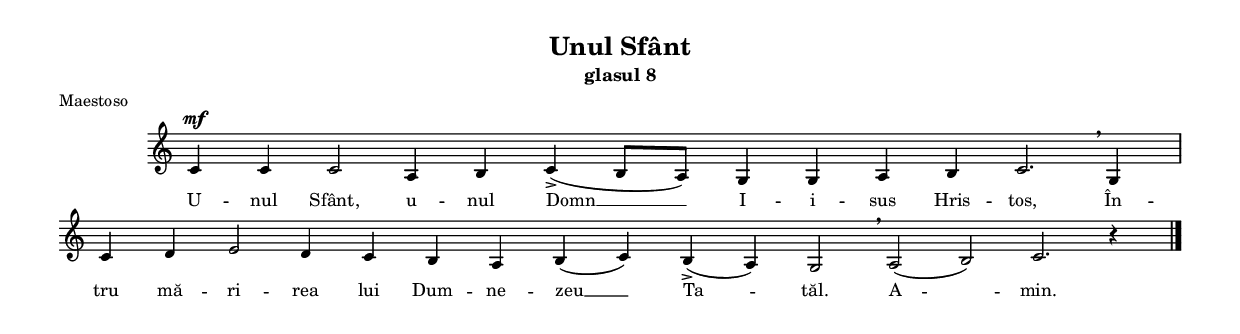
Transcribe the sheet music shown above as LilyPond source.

\version "2.12.0"
\include "defines.ly"
\include "preamble.ly"

\header {
  title = "Unul Sfânt"
  subtitle = "glasul 8"
  meter = "Maestoso"
}

global = {
  \globalPreamble
  \key c \major
  \override Staff.TimeSignature #'stencil = #ly:text-interface::print
  \override Staff.TimeSignature #'text = ""
}

monoWords = \lyricmode {
  U -- nul Sfânt, u -- nul Domn __ I -- i -- sus Hris -- tos,
  În -- tru mă -- ri -- rea lui Dum -- ne -- zeu __ Ta -- tăl. A -- min.
}

monoMusic = \relative {
  \cadenzaOn

  c'4^\mf c4 c2 a4 b4 c4_(\accent b8[ a8)] g4 g4 a4 b4 c2. \breathe
  g4 \bar "|" c4 d4 e2 d4 c4 b4 a4 b4( c4) b4_(\accent a4) g2 \breathe
  a2( b2) c2. r4 \bar "|."
}

\version "2.12.0"
myScore = \new Score \with {
  \override SpacingSpanner #'shortest-duration-space = #myNoteSpacing
} <<
  \new Staff { \global \monoMusic }
  \addlyrics { \monoWords }
>>

\score {
  \myScore
  \layout { }
  \midi {
    \midiTempo
    \context {
      \Voice
      \remove "Dynamic_performer"
    }
  }
}

